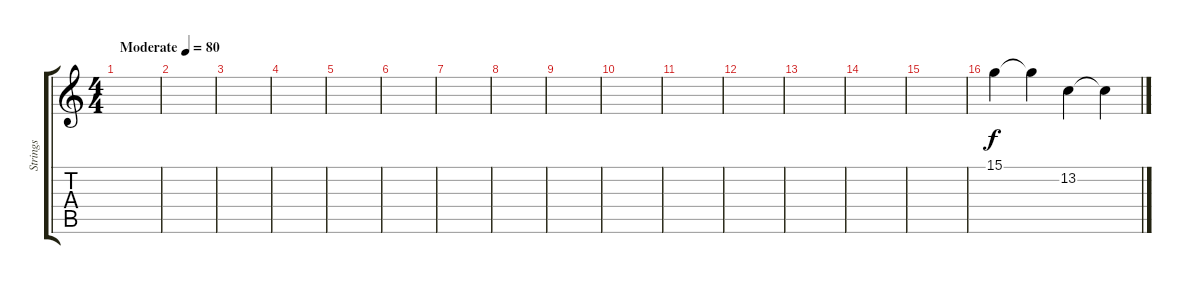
\track ("Strings" "Strings") {instrument stringensemble1}
\staff {score tabs}
\tuning (E4 B3 G3 D3 A2 E2) {hide}
\ts (4 4)
\tempo (80 "Moderate")
\clef g2
\ks c
|
|
|
|
|
|
|
|
|
|
|
|
|
|
|
15.1.4 15.1{t}.4 13.2.4 13.2{t}.4
